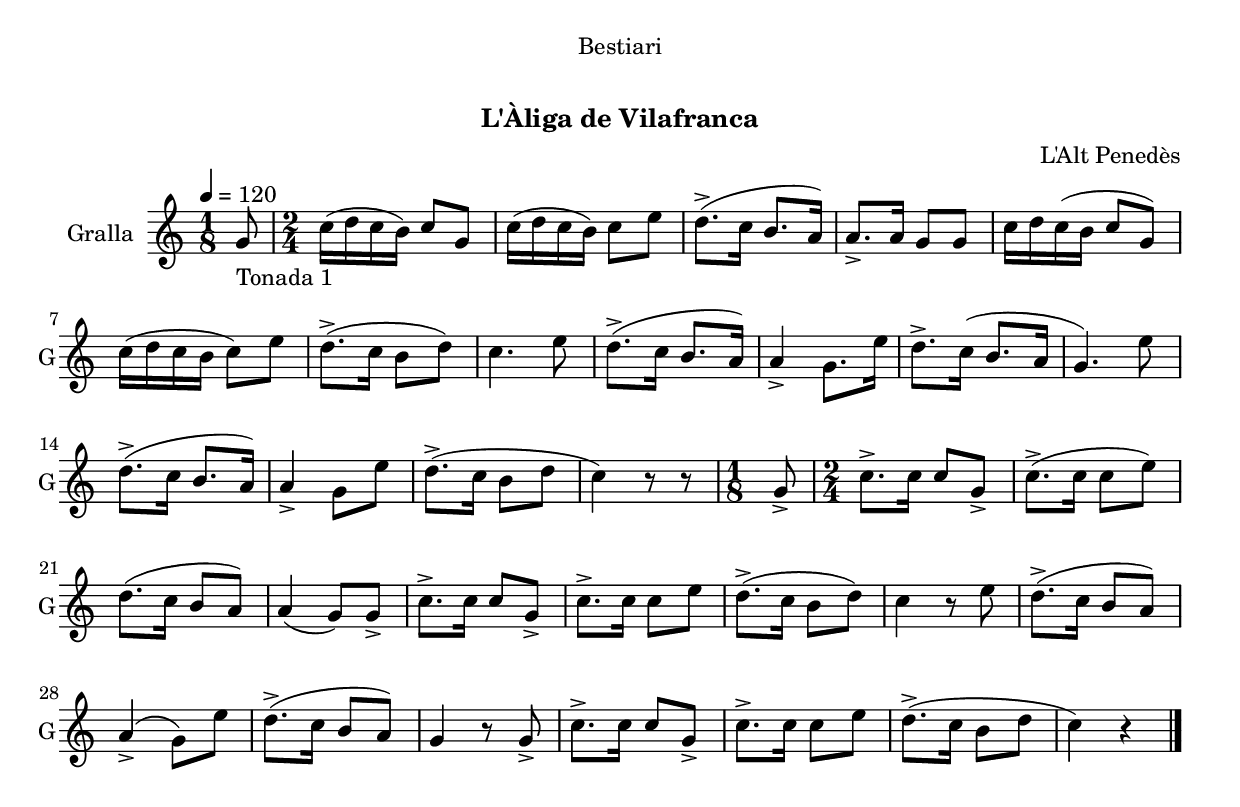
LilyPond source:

\version "2.16.0"

\header {
  dedication="Bestiari"
  title="   "
  subtitle="L'Àliga de Vilafranca"
  subsubtitle=""
  poet=""
  meter=""
  piece=""
  composer="L'Alt Penedès"
  arranger=""
  opus=""
  instrument=""
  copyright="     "
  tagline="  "
}

liniaroAa =
\relative g'
{
  \tempo 4=120
  \clef treble
  \key c \major
  \time 1/8
  g8 _"Tonada 1"  |
  \time 2/4   c16 ( d c b ) c8 g  |
  c16 ( d c b ) c8 e  |
  d8.-> ( c16 b8. a16 )  |
  %05
  a8.-> a16 g8 g  |
  c16 d c ( b c8 g )  |
  c16 ( d c b c8 ) e  |
  d8.-> ( c16 b8 d )  |
  c4. e8  |
  %10
  d8.-> ( c16 b8. a16 )  |
  a4-> g8. e'16  |
  d8.-> c16 ( b8. a16  |
  g4. ) e'8  |
  d8.-> ( c16 b8. a16 )  |
  %15
  a4-> g8 e'  |
  d8.-> ( c16 b8 d  |
  c4 ) r8 r8  | % kompletite
  \time 1/8   g8->   |
  \time 2/4   c8.-> c16 c8 g->  |
  %20
  c8.-> ( c16 c8 e )  |
  d8. ( c16 b8 a )  |
  a4 ( g8 ) g->  |
  c8.-> c16 c8 g->  |
  c8.-> c16 c8 e  |
  %25
  d8.-> ( c16 b8 d )  |
  c4 r8 e  |
  d8.-> ( c16 b8 a )  |
  a4-> ( g8 ) e'  |
  d8.-> ( c16 b8 a )  |
  %30
  g4 r8 g->  |
  c8.-> c16 c8 g->  |
  c8.-> c16 c8 e  |
  d8.-> ( c16 b8 d  |
  c4 ) r  \bar "|."
}

\score {
  \new StaffGroup {
    \override Score.RehearsalMark #'self-alignment-X = #LEFT
    <<
      \new Staff \with {instrumentName = #"Gralla" shortInstrumentName = #"G"} \liniaroAa
    >>
  }
  \layout {}
}\score { \unfoldRepeats
  \new StaffGroup {
    \override Score.RehearsalMark #'self-alignment-X = #LEFT
    <<
      \new Staff \with {instrumentName = #"Gralla" shortInstrumentName = #"G"} \liniaroAa
    >>
  }
  \midi {}
}
